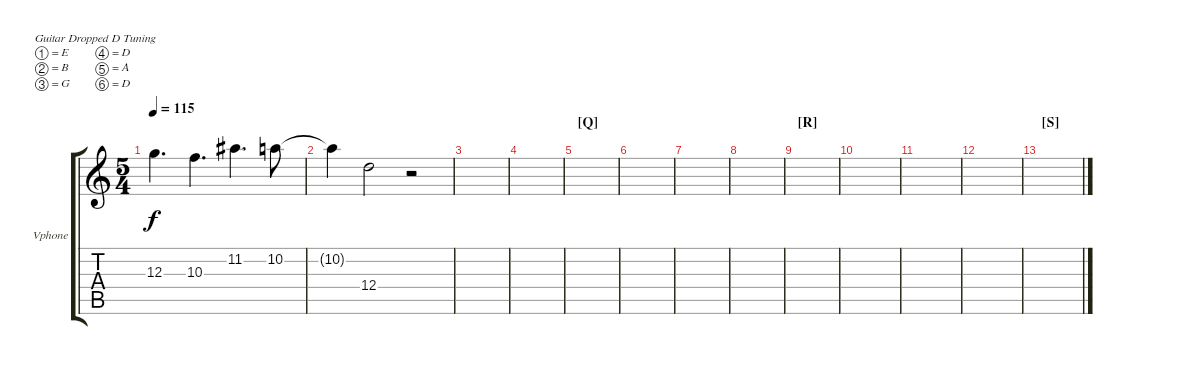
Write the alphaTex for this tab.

\defaultSystemsLayout 4
\bracketExtendMode groupsimilarinstruments
\firstSystemTrackNameOrientation horizontal
\otherSystemsTrackNameOrientation horizontal
\track ("Vibraphone" "Vphone") {instrument electricguitarclean}
\staff {score tabs}
\tuning (E4 B3 G3 D3 A2 D2)
\ts (5 4)
\tempo 115
\clef g2
\ks c
12.3.4{d dy f} 10.3.4{d} 11.2.4{d} 10.2.8 |
10.2{t}.4 12.4.2 r.2 |
|
|
\beaming (8 3 5 2)
\section ("Q" "")
|
|
|
|
\section ("R" "")
|
|
|
|
\beaming (8 3 3 2 2)
\section ("S" "")
